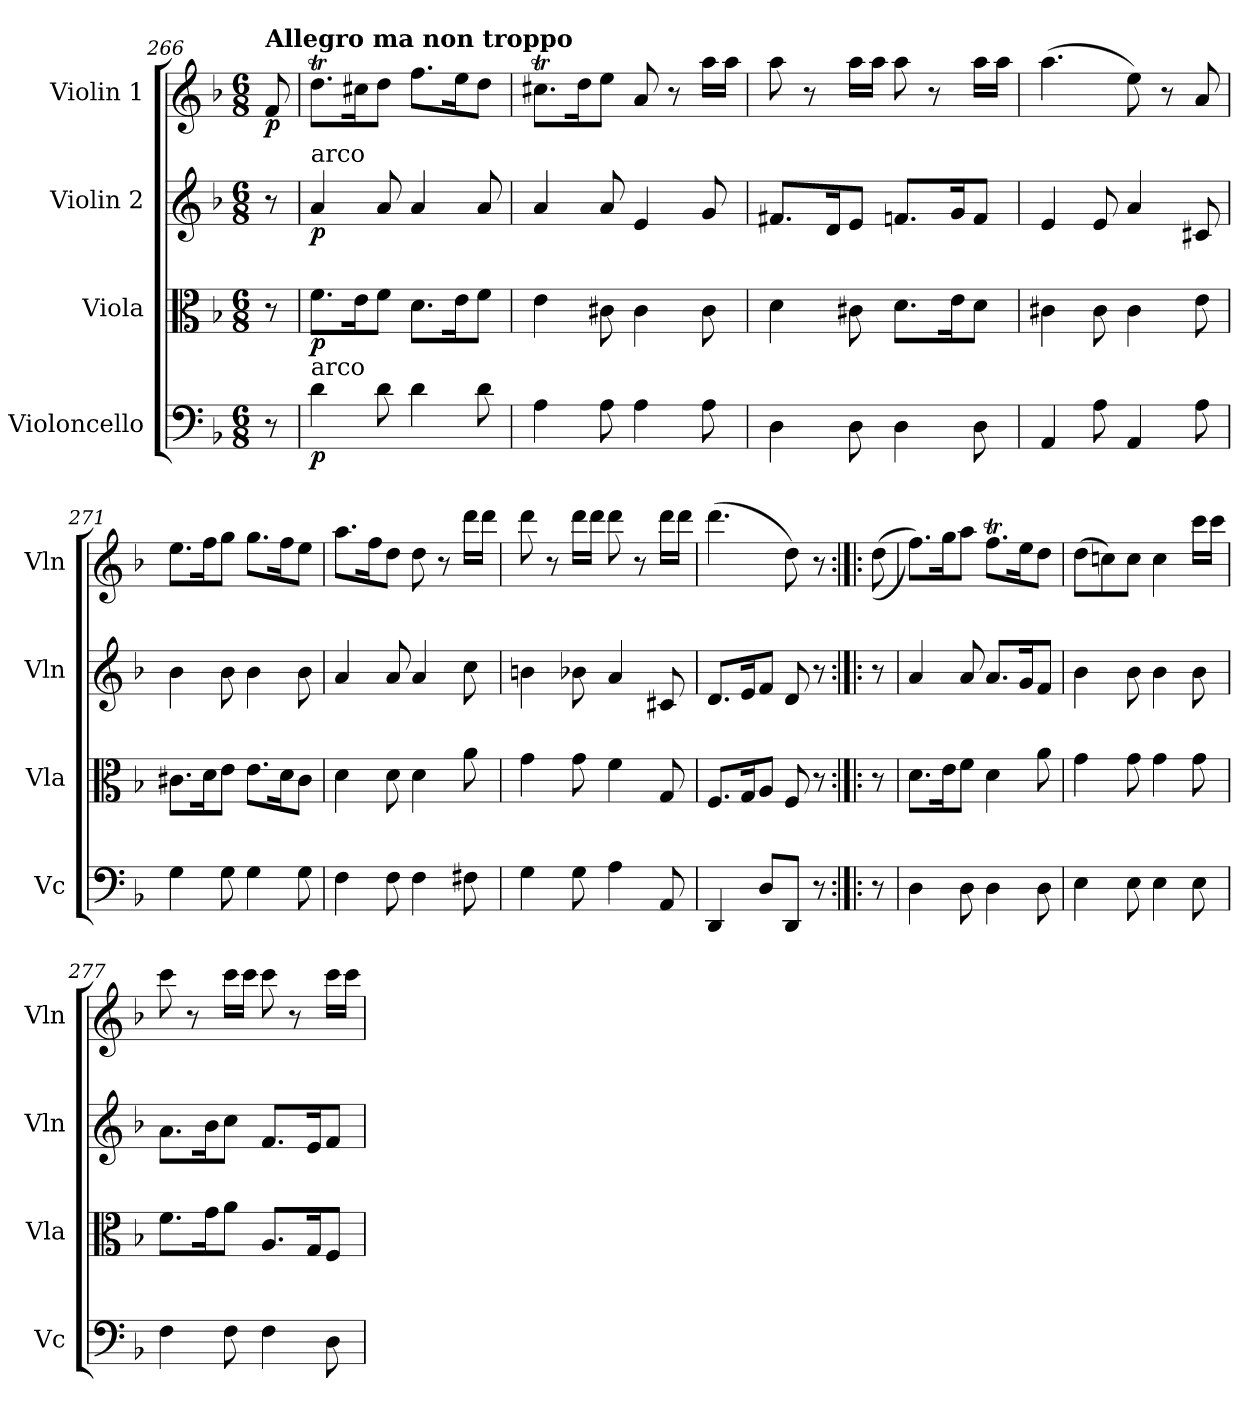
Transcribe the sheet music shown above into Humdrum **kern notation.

**kern	**dynam	**kern	**dynam	**kern	**dynam	**kern	**dynam
*part4	*part4	*part3	*part3	*part2	*part2	*part1	*part1
*staff4	*staff4	*staff3	*staff3	*staff2	*staff2	*staff1	*staff1
*I"Violoncello	*	*I"Viola	*	*I"Violin 2	*	*I"Violin 1	*
*I'Vc	*	*I'Vla	*	*I'Vln	*	*I'Vln	*
!!LO:PB:g=z
*clefF4	*	*clefC3	*	*clefG2	*	*clefG2	*
*k[b-]	*	*k[b-]	*	*k[b-]	*	*k[b-]	*
*M6/8	*	*M6/8	*	*M6/8	*	*M6/8	*
=266X8	=266X8	=266X8	=266X8	=266X8	=266X8	=266X8	=266X8
!	!	!	!	!	!	!LO:TX:a:B:t=Allegro ma non troppo	!
!	!	!	!	!	!	!	!LO:DY:b
8r	.	8r	.	8r	.	8f/	p
=267	=267	=267	=267	=267	=267	=267	=267
!	!	!	!	!LO:TX:a:t=arco	!	!	!
!LO:TX:a:t=arco	!	!	!	!	!	!	!
!	!LO:DY:b	!	!LO:DY:b	!	!LO:DY:b	!	!
4d\	p	8.f\L	p	4a/	p	8.ddT\L	.
.	.	16e\K	.	.	.	16cc#X\K	.
8d\	.	8f\J	.	8a/	.	8dd\J	.
4d\	.	8.d\L	.	4a/	.	8.ff\L	.
.	.	16e\K	.	.	.	16ee\K	.
8d\	.	8f\J	.	8a/	.	8dd\J	.
=268	=268	=268	=268	=268	=268	=268	=268
4A\	.	4e\	.	4a/	.	8.cc#Xt\L	.
.	.	.	.	.	.	16dd\K	.
8A\	.	8c#X\	.	8a/	.	8ee\J	.
4A\	.	4c#\	.	4e/	.	8a/	.
.	.	.	.	.	.	8r	.
8A\	.	8c#\	.	8g/	.	16aa\LL	.
.	.	.	.	.	.	16aa\JJ	.
=269	=269	=269	=269	=269	=269	=269	=269
4D\	.	4d\	.	8.f#X/L	.	8aa\	.
.	.	.	.	.	.	8r	.
.	.	.	.	16d/K	.	.	.
8D\	.	8c#X\	.	8e/J	.	16aa\LL	.
.	.	.	.	.	.	16aa\JJ	.
4D\	.	8.d\L	.	8.fn/L	.	8aa\	.
.	.	.	.	.	.	8r	.
.	.	16e\K	.	16g/K	.	.	.
8D\	.	8d\J	.	8f/J	.	16aa\LL	.
.	.	.	.	.	.	16aa\JJ	.
=270	=270	=270	=270	=270	=270	=270	=270
4AA/	.	4c#X\	.	4e/	.	(>4.aa\	.
8A\	.	8c#\	.	8e/	.	.	.
4AA/	.	4c#\	.	4a/	.	8ee\)	.
.	.	.	.	.	.	8r	.
8A\	.	8e\	.	8c#X/	.	8a/	.
=271	=271	=271	=271	=271	=271	=271	=271
4G\	.	8.c#X\L	.	4b-\	.	8.ee\L	.
.	.	16d\K	.	.	.	16ff\K	.
8G\	.	8e\J	.	8b-\	.	8gg\J	.
4G\	.	8.e\L	.	4b-\	.	8.gg\L	.
.	.	16d\K	.	.	.	16ff\K	.
8G\	.	8c#\J	.	8b-\	.	8ee\J	.
=272	=272	=272	=272	=272	=272	=272	=272
4F\	.	4d\	.	4a/	.	8.aa\L	.
.	.	.	.	.	.	16ff\K	.
8F\	.	8d\	.	8a/	.	8dd\J	.
4F\	.	4d\	.	4a/	.	8dd\	.
.	.	.	.	.	.	8r	.
8F#X\	.	8a\	.	8cc\	.	16ddd\LL	.
.	.	.	.	.	.	16ddd\JJ	.
=273	=273	=273	=273	=273	=273	=273	=273
4G\	.	4g\	.	4bn\	.	8ddd\	.
.	.	.	.	.	.	8r	.
8G\	.	8g\	.	8b-X\	.	16ddd\LL	.
.	.	.	.	.	.	16ddd\JJ	.
4A\	.	4f\	.	4a/	.	8ddd\	.
.	.	.	.	.	.	8r	.
8AA/	.	8G/	.	8c#X/	.	16ddd\LL	.
.	.	.	.	.	.	16ddd\JJ	.
=273X9	=273X9	=273X9	=273X9	=273X9	=273X9	=273X9	=273X9
4DD/	.	8.F/L	.	8.d/L	.	(>4.ddd\	.
.	.	16G/K	.	16e/K	.	.	.
8D/L	.	8A/J	.	8f/J	.	.	.
8DD/J	.	8F/	.	8d/	.	8dd\)	.
8r	.	8r	.	8r	.	8r	.
!!LO:LB:g=z
=274:|!|:	=274:|!|:	=274:|!|:	=274:|!|:	=274:|!|:	=274:|!|:	=274:|!|:	=274:|!|:
8r	.	8r	.	8r	.	(>(>8dd\	.
=275	=275	=275	=275	=275	=275	=275	=275
4D\	.	8.d\L	.	4a/	.	8.ff\L))	.
.	.	16e\K	.	.	.	16gg\K	.
8D\	.	8f\J	.	8a/	.	8aa\J	.
4D\	.	4d\	.	8.a/L	.	8.ffT\L	.
.	.	.	.	16g/K	.	16ee\K	.
8D\	.	8a\	.	8f/J	.	8dd\J	.
=276	=276	=276	=276	=276	=276	=276	=276
4E\	.	4g\	.	4b-\	.	(>8dd\L	.
.	.	.	.	.	.	8ccn\)	.
8E\	.	8g\	.	8b-\	.	8cc\J	.
4E\	.	4g\	.	4b-\	.	4cc\	.
8E\	.	8g\	.	8b-\	.	16ccc\LL	.
.	.	.	.	.	.	16ccc\JJ	.
=277	=277	=277	=277	=277	=277	=277	=277
4F\	.	8.f\L	.	8.a\L	.	8ccc\	.
.	.	.	.	.	.	8r	.
.	.	16g\K	.	16b-\K	.	.	.
8F\	.	8a\J	.	8cc\J	.	16ccc\LL	.
.	.	.	.	.	.	16ccc\JJ	.
4F\	.	8.A/L	.	8.f/L	.	8ccc\	.
.	.	.	.	.	.	8r	.
.	.	16G/K	.	16e/K	.	.	.
8D\	.	8F/J	.	8f/J	.	16ccc\LL	.
.	.	.	.	.	.	16ccc\JJ	.
=	=	=	=	=	=	=	=
*-	*-	*-	*-	*-	*-	*-	*-
